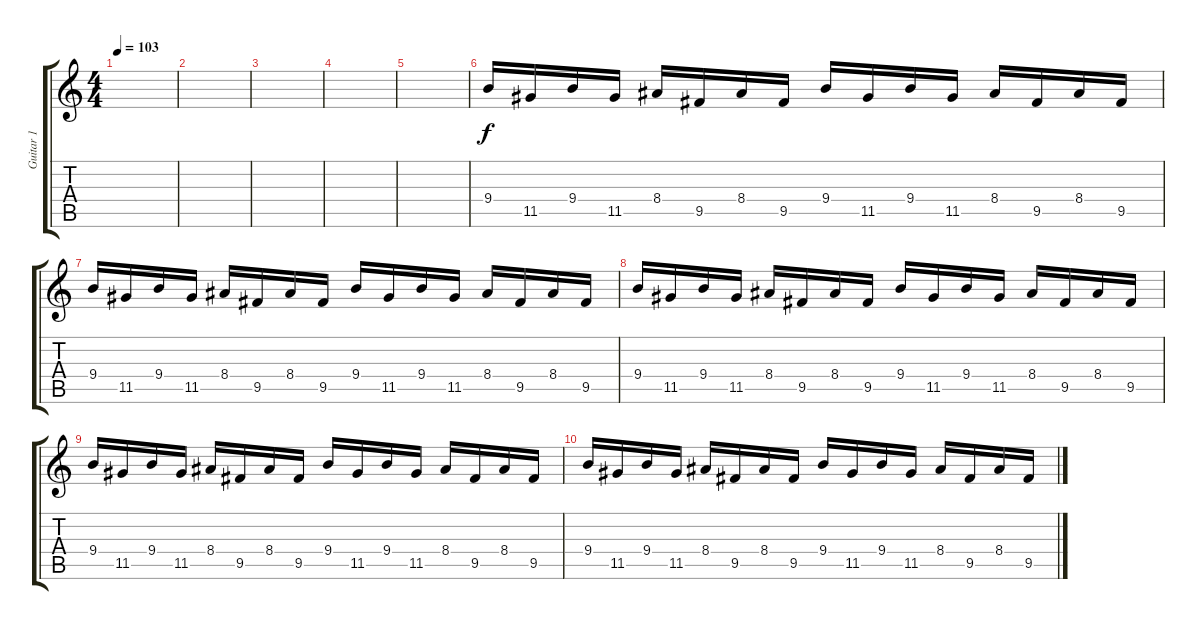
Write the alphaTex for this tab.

\track ("Guitar 1" "Guitar 1") {instrument electricguitarmuted}
\staff {score tabs}
\tuning (E4 B3 G3 D3 A2 E2) {hide}
\ts (4 4)
\tempo 103
\clef g2
\ks c
|
|
|
|
|
9.4.16{balance 8} 11.5.16 9.4.16 11.5.16 8.4.16 9.5.16 8.4.16 9.5.16 9.4.16 11.5.16 9.4.16 11.5.16 8.4.16 9.5.16 8.4.16 9.5.16 |
9.4.16 11.5.16 9.4.16 11.5.16 8.4.16 9.5.16 8.4.16 9.5.16 9.4.16 11.5.16 9.4.16 11.5.16 8.4.16 9.5.16 8.4.16 9.5.16 |
9.4.16 11.5.16 9.4.16 11.5.16 8.4.16 9.5.16 8.4.16 9.5.16 9.4.16{volume 0} 11.5.16 9.4.16 11.5.16 8.4.16 9.5.16 8.4.16 9.5.16 |
9.4.16 11.5.16 9.4.16 11.5.16 8.4.16 9.5.16 8.4.16 9.5.16 9.4.16 11.5.16 9.4.16 11.5.16 8.4.16 9.5.16 8.4.16 9.5.16 |
9.4.16 11.5.16 9.4.16 11.5.16 8.4.16 9.5.16 8.4.16 9.5.16 9.4.16 11.5.16 9.4.16 11.5.16 8.4.16 9.5.16 8.4.16 9.5.16
